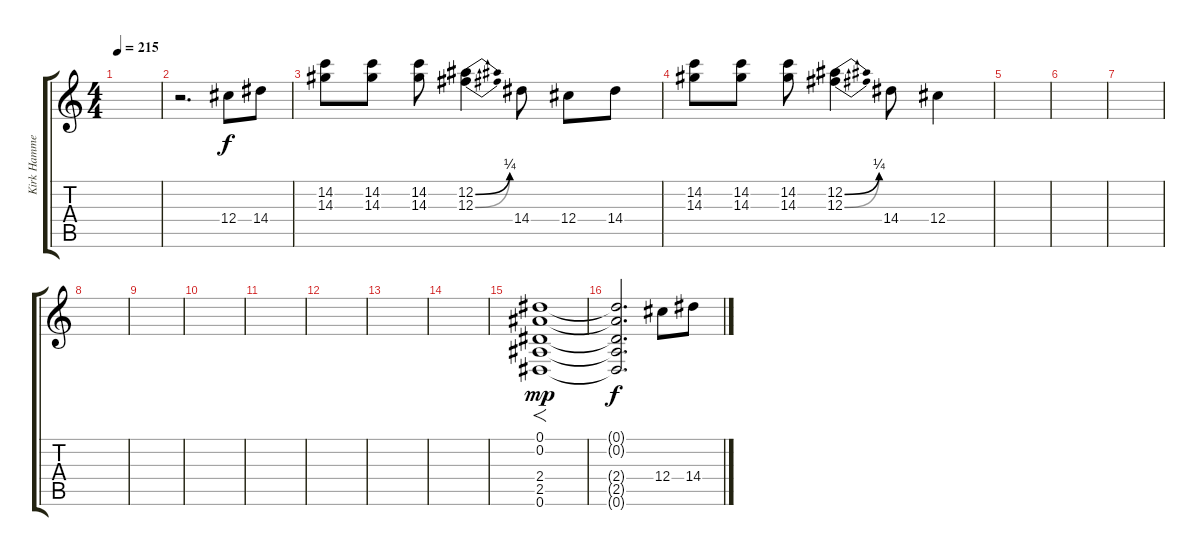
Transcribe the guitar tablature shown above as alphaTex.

\track ("Kirk Hammet Solo" "Kirk Hamme") {instrument distortionguitar}
\staff {score tabs}
\tuning (Eb4 Bb3 Gb3 Db3 Ab2 Eb2) {hide}
\ts (4 4)
\tempo 215
\clef g2
\ks c
|
r.2{d} 12.4.8 14.4.8 |
(14.2 14.3).8 (14.2 14.3).8 (14.2 14.3).8 (12.2{be (bend 0 0 60 1)} 12.3{be (bend 0 0 60 1)}).4 14.4.8 12.4.8 14.4.8 |
(14.2 14.3).8 (14.2 14.3).8 (14.2 14.3).8 (12.2{be (bend 0 0 60 1)} 12.3{be (bend 0 0 60 1)}).4 14.4.8 12.4.4 |
|
|
|
|
|
|
|
|
|
|
(0.1 0.2 2.4 2.5 0.6).1{f dy mp} |
(0.1{t} 0.2{t} 2.4{t} 2.5{t} 0.6{t}).2{d dy f} 12.4.8 14.4.8
